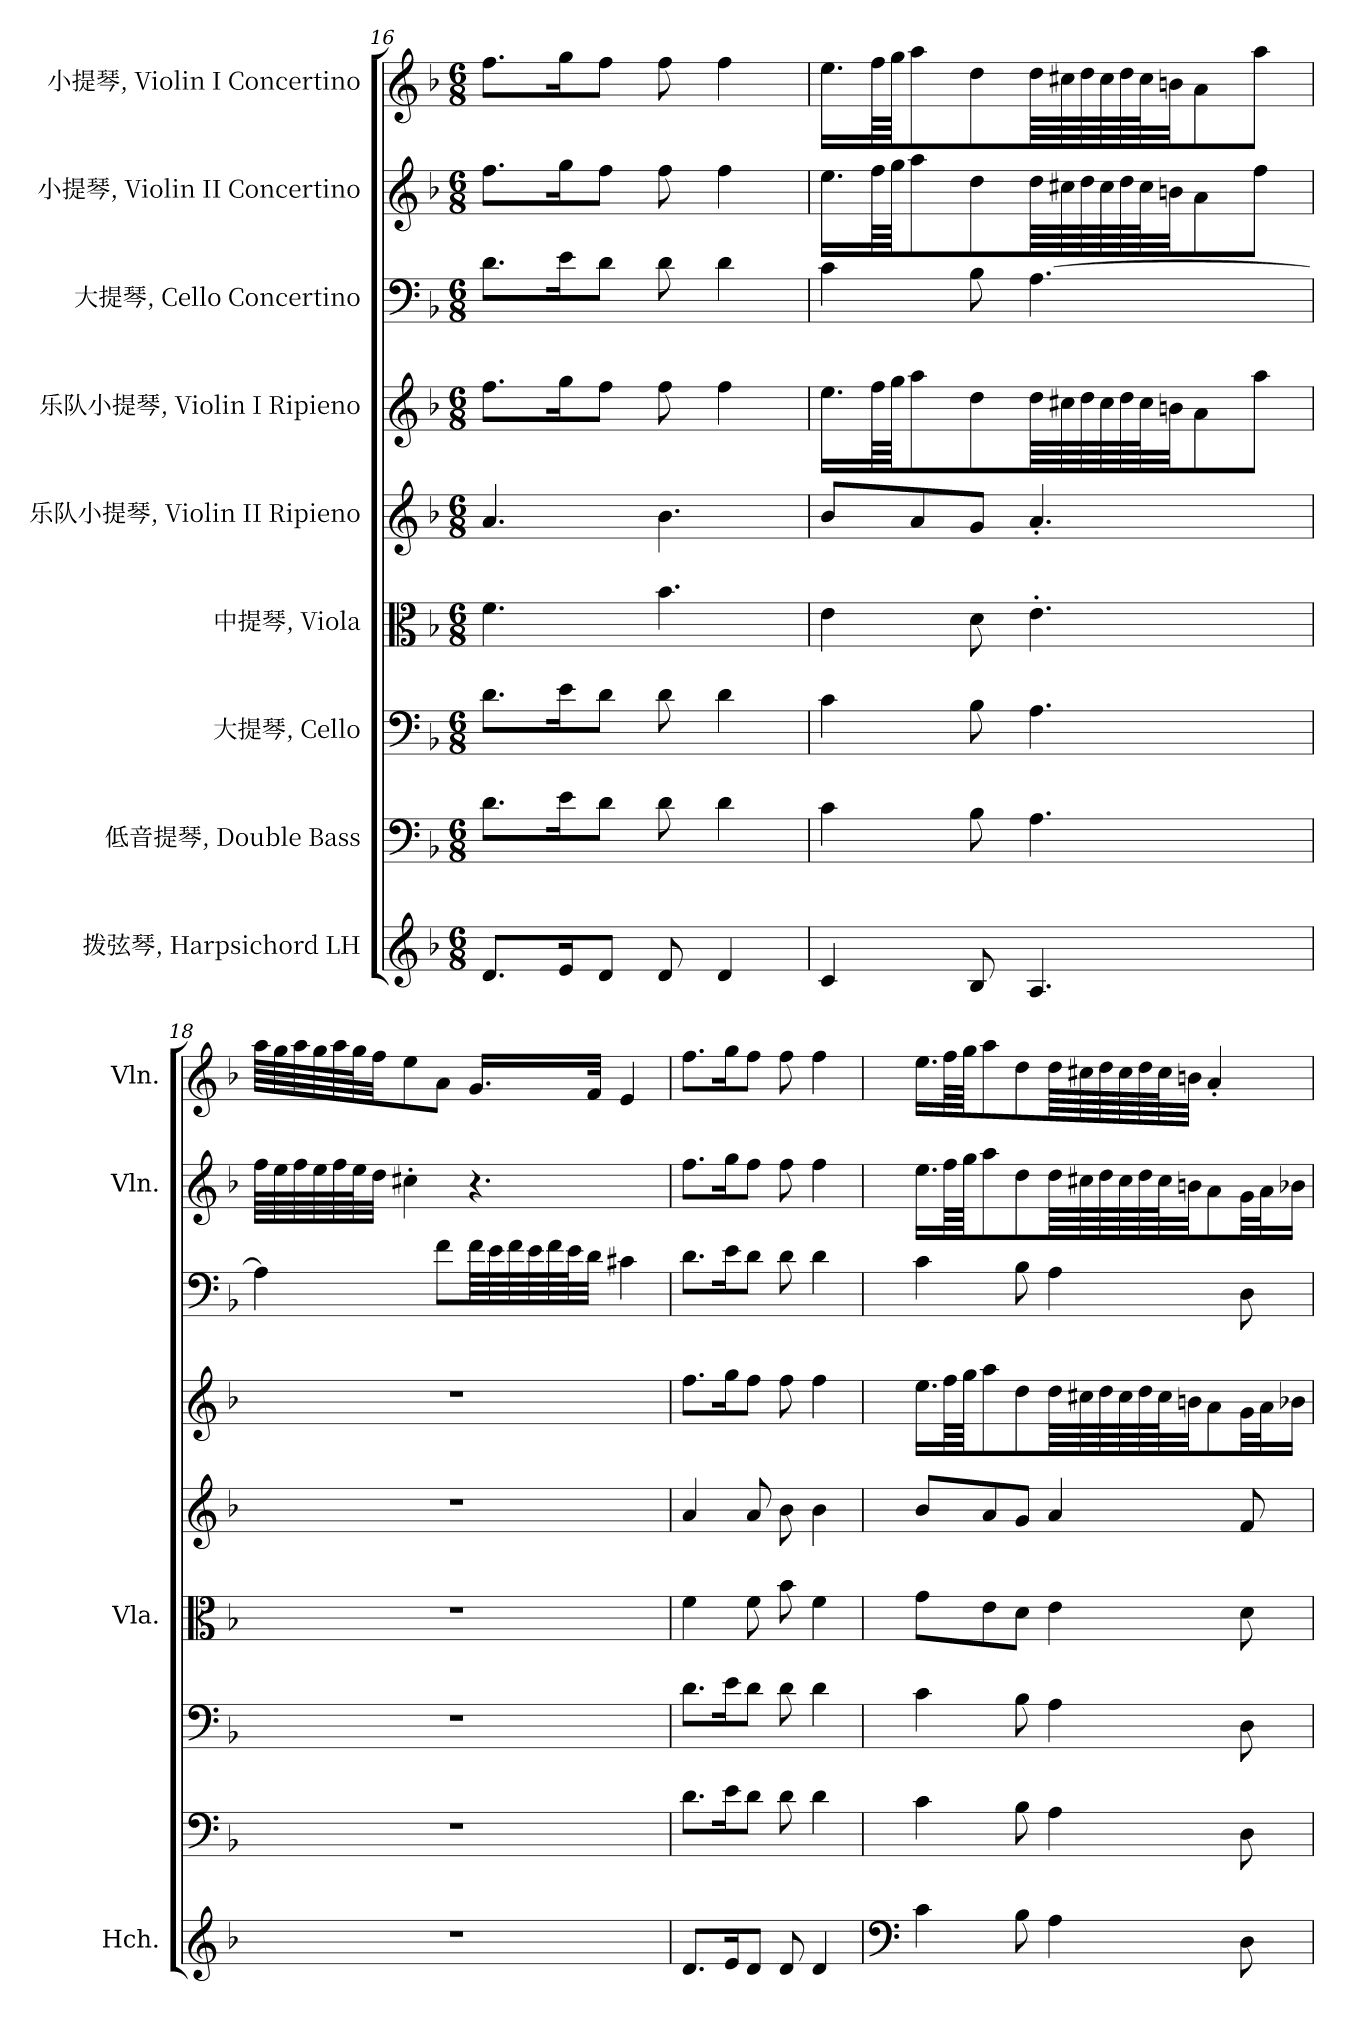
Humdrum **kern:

**kern	**kern	**kern	**kern	**kern	**kern	**kern	**kern	**kern
*part9	*part8	*part7	*part6	*part5	*part4	*part3	*part2	*part1
*staff9	*staff8	*staff7	*staff6	*staff5	*staff4	*staff3	*staff2	*staff1
*I"拨弦琴, Harpsichord LH	*I"低音提琴, Double Bass	*I"大提琴, Cello	*I"中提琴, Viola	*I"乐队小提琴, Violin II Ripieno	*I"乐队小提琴, Violin I Ripieno	*I"大提琴, Cello Concertino	*I"小提琴, Violin II Concertino	*I"小提琴, Violin I Concertino
*I'Hch.	*	*	*I'Vla.	*	*	*	*I'Vln.	*I'Vln.
*clefG2	*clefF4	*clefF4	*clefC3	*clefG2	*clefG2	*clefF4	*clefG2	*clefG2
*	*ITrd7c12	*	*	*	*	*	*	*
*k[b-]	*k[b-]	*k[b-]	*k[b-]	*k[b-]	*k[b-]	*k[b-]	*k[b-]	*k[b-]
*M6/8	*M6/8	*M6/8	*M6/8	*M6/8	*M6/8	*M6/8	*M6/8	*M6/8
=16	=16	=16	=16	=16	=16	=16	=16	=16
8.d/L	8.D\L	8.d\L	4.f\	4.a/	8.ff\L	8.d\L	8.ff\L	8.ff\L
16e/K	16E\K	16e\K	.	.	16gg\K	16e\K	16gg\K	16gg\K
8d/J	8D\J	8d\J	.	.	8ff\J	8d\J	8ff\J	8ff\J
8d/	8D\	8d\	4.b-\	4.b-\	8ff\	8d\	8ff\	8ff\
4d/	4D\	4d\	.	.	4ff\	4d\	4ff\	4ff\
=17	=17	=17	=17	=17	=17	=17	=17	=17
4c/	4C\	4c\	4e\	8b-/L	16.ee\LL	4c\	16.ee\LL	16.ee\LL
.	.	.	.	.	64ff\LL	.	64ff\LL	64ff\LL
.	.	.	.	.	64gg\JJJ	.	64gg\JJJ	64gg\JJJ
.	.	.	.	8a/	8aa\	.	8aa\	8aa\
8B-/	8BB-\	8B-\	8d\	8g/J	8dd\	8B-\	8dd\	8dd\
4.A/	4.AA\	4.A\	4.e'\	4.a'/	64dd\LLL	[4.A\	64dd\LLL	64dd\LLL
.	.	.	.	.	64cc#X\	.	64cc#X\	64cc#X\
.	.	.	.	.	64dd\	.	64dd\	64dd\
.	.	.	.	.	64cc#\	.	64cc#\	64cc#\
.	.	.	.	.	64dd\	.	64dd\	64dd\
.	.	.	.	.	64cc#\J	.	64cc#\J	64cc#\J
.	.	.	.	.	32bn\JJ	.	32bn\JJ	32bn\JJ
.	.	.	.	.	8a\	.	8a\	8a\
.	.	.	.	.	8aa\J	.	8ff\J	8aa\J
!!LO:PB:g=z
=18	=18	=18	=18	=18	=18	=18	=18	=18
2.r	2.r	2.r	2.r	2.r	2.r	4A\]	64ff\LLLL	64aa\LLLL
.	.	.	.	.	.	.	64ee\	64gg\
.	.	.	.	.	.	.	64ff\	64aa\
.	.	.	.	.	.	.	64ee\	64gg\
.	.	.	.	.	.	.	64ff\	64aa\
.	.	.	.	.	.	.	64ee\J	64gg\J
.	.	.	.	.	.	.	32dd\JJJ	32ff\JJ
.	.	.	.	.	.	.	4cc#X'\	8ee\
.	.	.	.	.	.	8f\L	.	8a\J
.	.	.	.	.	.	64f\LLL	4.r	16.g/LL
.	.	.	.	.	.	64e\	.	.
.	.	.	.	.	.	64f\	.	.
.	.	.	.	.	.	64e\	.	.
.	.	.	.	.	.	64f\	.	.
.	.	.	.	.	.	64e\J	.	.
.	.	.	.	.	.	32d\JJJ	.	32f/JJk
.	.	.	.	.	.	4c#X\	.	4e/
=19	=19	=19	=19	=19	=19	=19	=19	=19
8.d/L	8.D\L	8.d\L	4f\	4a/	8.ff\L	8.d\L	8.ff\L	8.ff\L
16e/K	16E\K	16e\K	.	.	16gg\K	16e\K	16gg\K	16gg\K
8d/J	8D\J	8d\J	8f\	8a/	8ff\J	8d\J	8ff\J	8ff\J
8d/	8D\	8d\	8b-\	8b-\	8ff\	8d\	8ff\	8ff\
4d/	4D\	4d\	4f\	4b-\	4ff\	4d\	4ff\	4ff\
!!LO:PB:g=z
=20	=20	=20	=20	=20	=20	=20	=20	=20
*clefF4	*	*	*	*	*	*	*	*
4c\	4C\	4c\	8g\L	8b-/L	16.ee\LL	4c\	16.ee\LL	16.ee\LL
.	.	.	.	.	64ff\LL	.	64ff\LL	64ff\LL
.	.	.	.	.	64gg\JJJ	.	64gg\JJJ	64gg\JJJ
.	.	.	8e\	8a/	8aa\	.	8aa\	8aa\
8B-\	8BB-\	8B-\	8d\J	8g/J	8dd\	8B-\	8dd\	8dd\
4A\	4AA\	4A\	4e\	4a/	64dd\LLL	4A\	64dd\LLL	64dd\LLL
.	.	.	.	.	64cc#X\	.	64cc#X\	64cc#X\
.	.	.	.	.	64dd\	.	64dd\	64dd\
.	.	.	.	.	64cc#\	.	64cc#\	64cc#\
.	.	.	.	.	64dd\	.	64dd\	64dd\
.	.	.	.	.	64cc#\J	.	64cc#\J	64cc#\J
.	.	.	.	.	32bn\JJ	.	32bn\JJ	32bn\JJJ
.	.	.	.	.	8a\	.	8a\	4a'/
8D\	8DD\	8D\	8d\	8f/	32g\LL	8D\	32g\LL	.
.	.	.	.	.	32a\J	.	32a\J	.
.	.	.	.	.	16b-X\JJ	.	16b-X\JJ	.
=	=	=	=	=	=	=	=	=
*-	*-	*-	*-	*-	*-	*-	*-	*-
